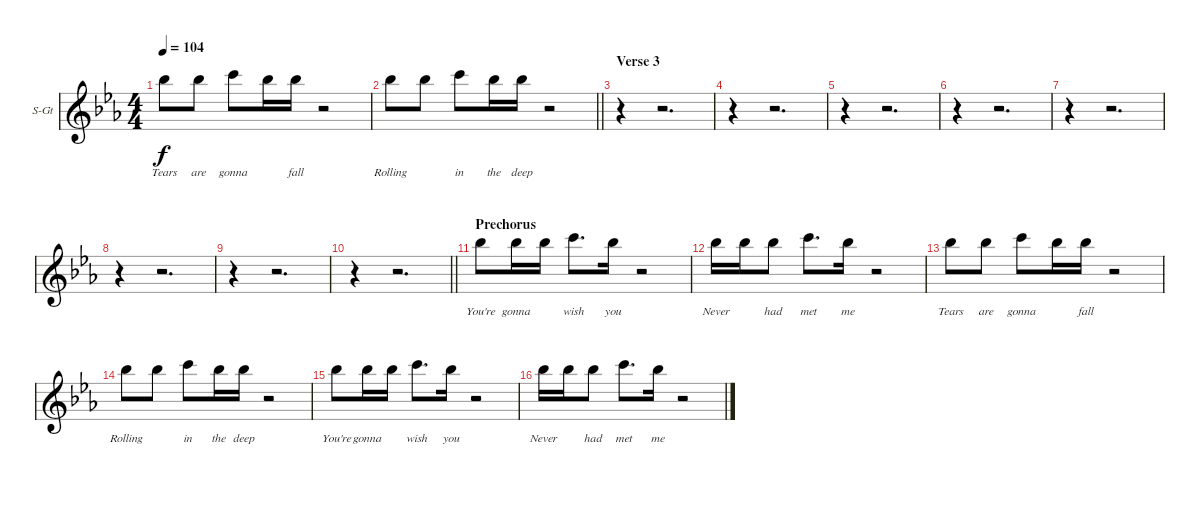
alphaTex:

\bracketExtendMode groupsimilarinstruments
\firstSystemTrackNameOrientation horizontal
\otherSystemsTrackNameOrientation horizontal
\track ("Backing vocals" "S-Gt") {instrument sopranosax}
\staff {score}
\tuning (E4 B3 G3 D3 A2 E2)
\displaytranspose 12
\ts (4 4)
\tempo 104
\clef g2
\scale
0.333333
\ks eb
6.1.8{lyrics (0 "Tears") lyrics (1 "") lyrics (2 "") lyrics (3 "") lyrics (4 "") dy f} 6.1.8{lyrics (0 "are") lyrics (1 "") lyrics (2 "") lyrics (3 "") lyrics (4 "")} 8.1.8{lyrics (0 "gonna") lyrics (1 "") lyrics (2 "") lyrics (3 "") lyrics (4 "")} 6.1.16{lyrics (0 "") lyrics (1 "") lyrics (2 "") lyrics (3 "") lyrics (4 "")} 6.1.16{lyrics (0 "fall") lyrics (1 "") lyrics (2 "") lyrics (3 "") lyrics (4 "")} r.2 |
\scale
0.453988
\barLineRight lightlight
6.1.8{lyrics (0 "Rolling") lyrics (1 "") lyrics (2 "") lyrics (3 "") lyrics (4 "")} 6.1.8{lyrics (0 "") lyrics (1 "") lyrics (2 "") lyrics (3 "") lyrics (4 "")} 8.1.8{lyrics (0 "in") lyrics (1 "") lyrics (2 "") lyrics (3 "") lyrics (4 "")} 6.1.16{lyrics (0 "the") lyrics (1 "") lyrics (2 "") lyrics (3 "") lyrics (4 "")} 6.1.16{lyrics (0 "deep") lyrics (1 "") lyrics (2 "") lyrics (3 "") lyrics (4 "")} r.2 |
\section ("" "Verse 3")
\scale
0.273006 r.4 r.2{d} |
\scale
0.273006 r.4 r.2{d} |
\scale
0.333333 r.4 r.2{d} |
\scale
0.333333 r.4 r.2{d} |
\scale
0.333333 r.4 r.2{d} |
\scale
0.333333 r.4 r.2{d} |
\scale
0.333333 r.4 r.2{d} |
\scale
0.333333
\barLineRight lightlight
r.4 r.2{d} |
\section ("" "Prechorus")
\scale
0.333333 6.1.8{lyrics (0 "You're") lyrics (1 "") lyrics (2 "") lyrics (3 "") lyrics (4 "")} 6.1.16{lyrics (0 "gonna") lyrics (1 "") lyrics (2 "") lyrics (3 "") lyrics (4 "")} 6.1.16{lyrics (0 "") lyrics (1 "") lyrics (2 "") lyrics (3 "") lyrics (4 "")} 8.1.8{d lyrics (0 "wish") lyrics (1 "") lyrics (2 "") lyrics (3 "") lyrics (4 "")} 6.1.16{lyrics (0 "you") lyrics (1 "") lyrics (2 "") lyrics (3 "") lyrics (4 "")} r.2 |
\scale
0.333333 6.1.16{lyrics (0 "Never") lyrics (1 "") lyrics (2 "") lyrics (3 "") lyrics (4 "")} 6.1.16{lyrics (0 "") lyrics (1 "") lyrics (2 "") lyrics (3 "") lyrics (4 "")} 6.1.8{lyrics (0 "had") lyrics (1 "") lyrics (2 "") lyrics (3 "") lyrics (4 "")} 8.1.8{d lyrics (0 "met") lyrics (1 "") lyrics (2 "") lyrics (3 "") lyrics (4 "")} 6.1.16{lyrics (0 "me") lyrics (1 "") lyrics (2 "") lyrics (3 "") lyrics (4 "")} r.2 |
\scale
0.333333 6.1.8{lyrics (0 "Tears") lyrics (1 "") lyrics (2 "") lyrics (3 "") lyrics (4 "")} 6.1.8{lyrics (0 "are") lyrics (1 "") lyrics (2 "") lyrics (3 "") lyrics (4 "")} 8.1.8{lyrics (0 "gonna") lyrics (1 "") lyrics (2 "") lyrics (3 "") lyrics (4 "")} 6.1.16{lyrics (0 "") lyrics (1 "") lyrics (2 "") lyrics (3 "") lyrics (4 "")} 6.1.16{lyrics (0 "fall") lyrics (1 "") lyrics (2 "") lyrics (3 "") lyrics (4 "")} r.2 |
\scale
0.333333 6.1.8{lyrics (0 "Rolling") lyrics (1 "") lyrics (2 "") lyrics (3 "") lyrics (4 "")} 6.1.8{lyrics (0 "") lyrics (1 "") lyrics (2 "") lyrics (3 "") lyrics (4 "")} 8.1.8{lyrics (0 "in") lyrics (1 "") lyrics (2 "") lyrics (3 "") lyrics (4 "")} 6.1.16{lyrics (0 "the") lyrics (1 "") lyrics (2 "") lyrics (3 "") lyrics (4 "")} 6.1.16{lyrics (0 "deep") lyrics (1 "") lyrics (2 "") lyrics (3 "") lyrics (4 "")} r.2 |
\scale
0.333333 6.1.8{lyrics (0 "You're") lyrics (1 "") lyrics (2 "") lyrics (3 "") lyrics (4 "")} 6.1.16{lyrics (0 "gonna") lyrics (1 "") lyrics (2 "") lyrics (3 "") lyrics (4 "")} 6.1.16{lyrics (0 "") lyrics (1 "") lyrics (2 "") lyrics (3 "") lyrics (4 "")} 8.1.8{d lyrics (0 "wish") lyrics (1 "") lyrics (2 "") lyrics (3 "") lyrics (4 "")} 6.1.16{lyrics (0 "you") lyrics (1 "") lyrics (2 "") lyrics (3 "") lyrics (4 "")} r.2 |
\scale
0.333333 6.1.16{lyrics (0 "Never") lyrics (1 "") lyrics (2 "") lyrics (3 "") lyrics (4 "")} 6.1.16{lyrics (0 "") lyrics (1 "") lyrics (2 "") lyrics (3 "") lyrics (4 "")} 6.1.8{lyrics (0 "had") lyrics (1 "") lyrics (2 "") lyrics (3 "") lyrics (4 "")} 8.1.8{d lyrics (0 "met") lyrics (1 "") lyrics (2 "") lyrics (3 "") lyrics (4 "")} 6.1.16{lyrics (0 "me") lyrics (1 "") lyrics (2 "") lyrics (3 "") lyrics (4 "")} r.2
